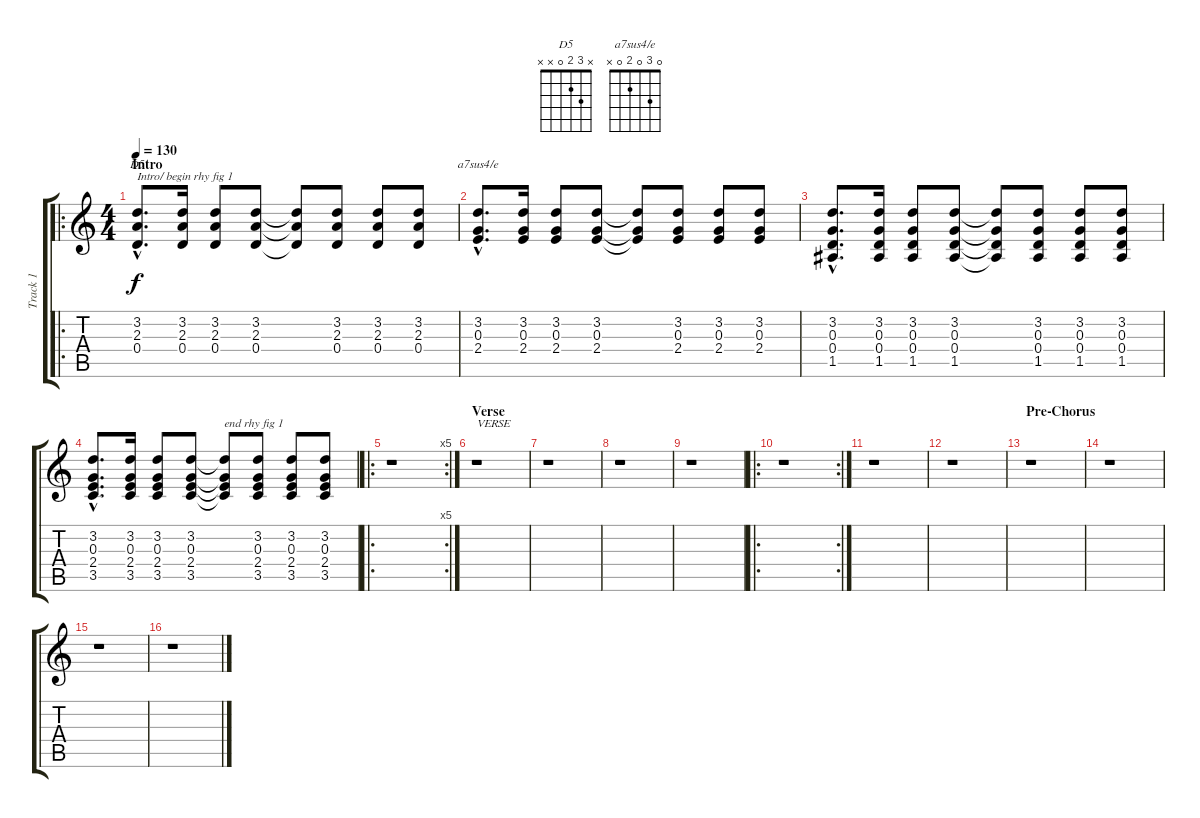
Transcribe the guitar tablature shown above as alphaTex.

\track ("Track 1" "Track 1") {instrument acousticguitarnylon}
\staff {score tabs}
\tuning (E4 B3 G3 D3 A2 E2) {hide}
\chord ("D5" x 3 2 0 x x)
\chord ("a7sus4/e" 0 3 0 2 0 x)
\ro
\ts (4 4)
\section ("" "Intro")
\tempo 130
\clef g2
\ks c
(3.2{hac} 2.3{hac} 0.4{hac}).8{d ch "D5" txt "Intro/ begin rhy fig 1" dy f instrument acousticguitarnylon} (3.2 2.3 0.4).16 (3.2 2.3 0.4).8 (3.2 2.3 0.4).8 (3.2{t} 2.3{t} 0.4{t}).8 (3.2 2.3 0.4).8 (3.2 2.3 0.4).8 (3.2 2.3 0.4).8 |
(3.2{hac} 0.3{hac} 2.4{hac}).8{d ch "a7sus4/e"} (3.2 0.3 2.4).16 (3.2 0.3 2.4).8 (3.2 0.3 2.4).8 (3.2{t} 0.3{t} 2.4{t}).8 (3.2 0.3 2.4).8 (3.2 0.3 2.4).8 (3.2 0.3 2.4).8 |
(3.2{hac} 0.3{hac} 0.4{hac} 1.5{hac}).8{d} (3.2 0.3 0.4 1.5).16 (3.2 0.3 0.4 1.5).8 (3.2 0.3 0.4 1.5).8 (3.2{t} 0.3{t} 0.4{t} 1.5{t}).8 (3.2 0.3 0.4 1.5).8 (3.2 0.3 0.4 1.5).8 (3.2 0.3 0.4 1.5).8 |
(3.2{hac} 0.3{hac} 2.4{hac} 3.5{hac}).8{d} (3.2 0.3 2.4 3.5).16 (3.2 0.3 2.4 3.5).8 (3.2 0.3 2.4 3.5).8 (3.2{t} 0.3{t} 2.4{t} 3.5{t}).8{txt "end rhy fig 1"} (3.2 0.3 2.4 3.5).8 (3.2 0.3 2.4 3.5).8 (3.2 0.3 2.4 3.5).8 |
\ro
\rc 5
r.1 |
\section ("" "Verse ")
r.1{txt "VERSE"} |
r.1 |
r.1 |
r.1 |
\ro
\rc 2
r.1 |
r.1 |
r.1 |
\section ("" "Pre-Chorus")
r.1 |
r.1 |
r.1 |
r.1
